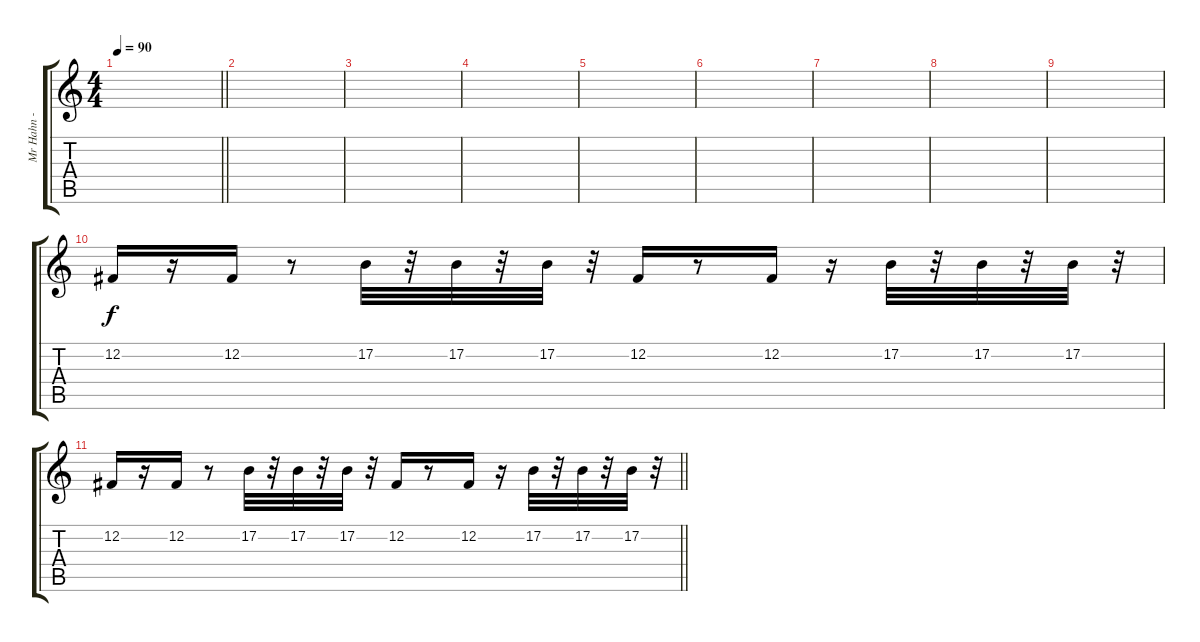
\track ("Mr Hahn - Sampler 2" "Mr Hahn - ") {instrument fx7echoes}
\staff {score tabs}
\tuning (B3 Gb3 D3 A2 E2 B1) {hide}
\ts (4 4)
\tempo 90
\clef g2
\barLineRight lightlight
\ks c
|
|
|
|
|
|
|
|
|
12.2.16 r.16 12.2.16 r.8 17.2.32 r.32 17.2.32 r.32 17.2.32 r.32 12.2.16 r.8 12.2.16 r.16 17.2.32 r.32 17.2.32 r.32 17.2.32 r.32 |
\barLineRight lightlight
12.2.16 r.16 12.2.16 r.8 17.2.32 r.32 17.2.32 r.32 17.2.32 r.32 12.2.16 r.8 12.2.16 r.16 17.2.32 r.32 17.2.32 r.32 17.2.32 r.32
